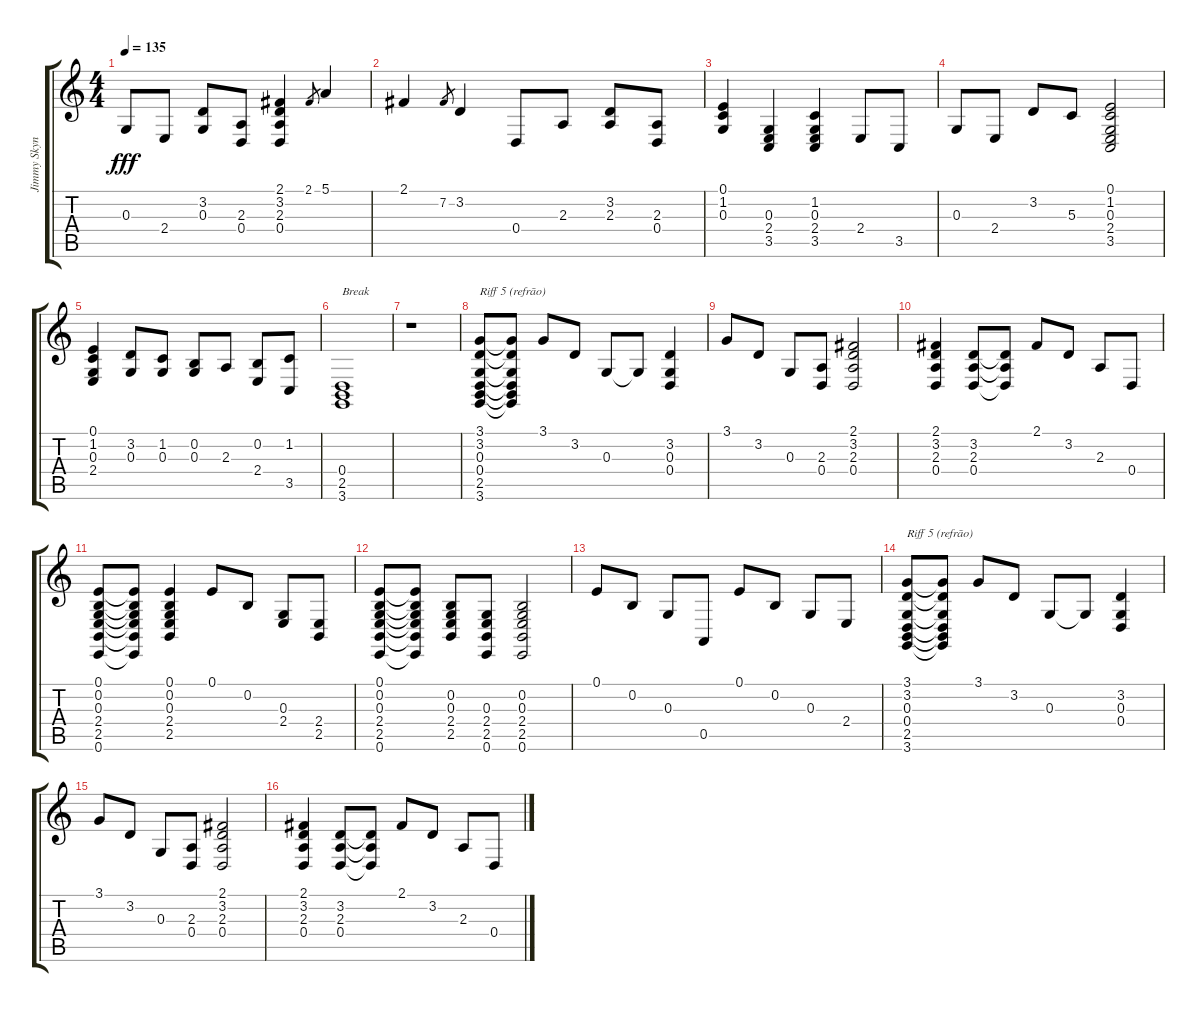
\track ("Jimmy Skynyrd" "Jimmy Skyn") {instrument electricgrandpiano}
\staff {score tabs}
\tuning (E4 B3 G3 D3 A2 E2) {hide}
\ts (4 4)
\tempo 135
\clef g2
\ks c
0.3.8{dy fff} 2.4.8 (3.2 0.3).8 (2.3 0.4).8 (2.1 3.2 2.3 0.4).4 2.1.8{gr} 5.1.4 |
2.1.4 7.2.8{gr} 3.2.4 0.4.8 2.3.8 (3.2 2.3).8 (2.3 0.4).8 |
(0.1 1.2 0.3).4 (0.3 2.4 3.5).4 (1.2 0.3 2.4 3.5).4 2.4.8 3.5.8 |
0.3.8 2.4.8 3.2.8 5.3.8 (0.1 1.2 0.3 2.4 3.5).2 |
(0.1 1.2 0.3 2.4).4 (3.2 0.3).8 (1.2 0.3).8 (0.2 0.3).8 2.3.8 (0.2 2.4).8 (1.2 3.5).8 |
(0.4 2.5 3.6).1{txt "Break"} |
r.1 |
(3.1 3.2 0.3 0.4 2.5 3.6).8{txt "Riff 5 (refrão)"} (3.1{t} 3.2{t} 0.3{t} 0.4{t} 2.5{t} 3.6{t}).8 3.1.8 3.2.8 0.3.8 0.3{t}.8 (3.2 0.3 0.4).4 |
3.1.8 3.2.8 0.3.8 (2.3 0.4).8 (2.1 3.2 2.3 0.4).2 |
(2.1 3.2 2.3 0.4).4 (3.2 2.3 0.4).8 (3.2{t} 2.3{t} 0.4{t}).8 2.1.8 3.2.8 2.3.8 0.4.8 |
(0.1 0.2 0.3 2.4 2.5 0.6).8 (0.1{t} 0.2{t} 0.3{t} 2.4{t} 2.5{t} 0.6{t}).8 (0.1 0.2 0.3 2.4 2.5).4 0.1.8 0.2.8 (0.3 2.4).8 (2.4 2.5).8 |
(0.1 0.2 0.3 2.4 2.5 0.6).8 (0.1{t} 0.2{t} 0.3{t} 2.4{t} 2.5{t} 0.6{t}).8 (0.2 0.3 2.4 2.5).8 (0.3 2.4 2.5 0.6).8 (0.2 0.3 2.4 2.5 0.6).2 |
0.1.8 0.2.8 0.3.8 0.5.8 0.1.8 0.2.8 0.3.8 2.4.8 |
(3.1 3.2 0.3 0.4 2.5 3.6).8{txt "Riff 5 (refrão)"} (3.1{t} 3.2{t} 0.3{t} 0.4{t} 2.5{t} 3.6{t}).8 3.1.8 3.2.8 0.3.8 0.3{t}.8 (3.2 0.3 0.4).4 |
3.1.8 3.2.8 0.3.8 (2.3 0.4).8 (2.1 3.2 2.3 0.4).2 |
(2.1 3.2 2.3 0.4).4 (3.2 2.3 0.4).8 (3.2{t} 2.3{t} 0.4{t}).8 2.1.8 3.2.8 2.3.8 0.4.8
